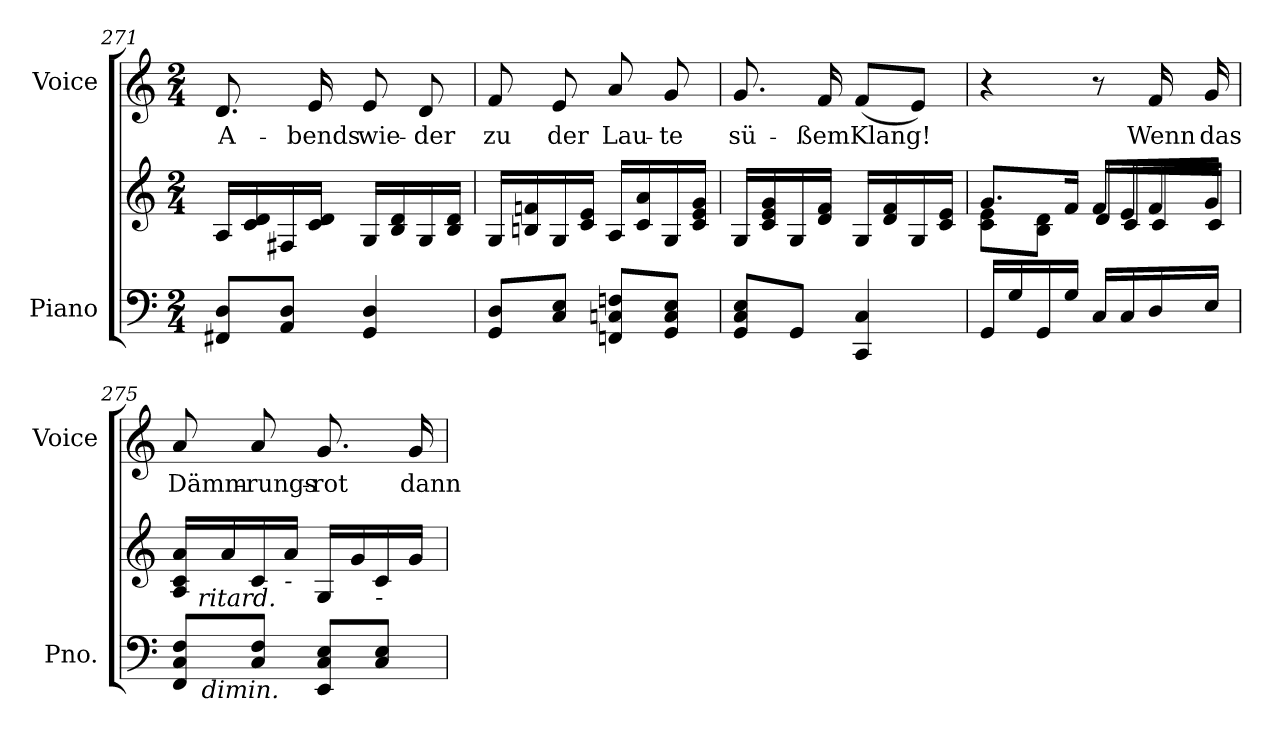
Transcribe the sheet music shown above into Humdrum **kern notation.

**kern	**kern	**kern	**text
*part2	*part2	*part1	*part1
*staff3	*staff2	*staff1	*staff1
*I"Piano	*	*I"Voice	*
*I'Pno.	*	*I'Voice	*
*clefF4	*clefG2	*clefG2	*
*k[]	*k[]	*k[]	*
*C:	*C:	*C:	*
*M2/4	*M2/4	*M2/4	*
=271	=271	=271	=271
!	!	!	!LO:LY:b:color=#000000
8FF#Xi/ 8DiL	16Ai/LL	8.di/	A-
.	16ci/ 16di	.	.
8AAi/ 8DiJ	16F#Xi/	.	.
!	!	!	!LO:LY:b:color=#000000
.	16ci/ 16diJJ	16ei/	-bends
!	!	!	!LO:LY:b:color=#000000
4GGi/ 4Di	16Gi/LL	8ei/	wie-
.	16Bi/ 16di	.	.
!	!	!	!LO:LY:b:color=#000000
.	16Gi/	8di/	-der
.	16Bi/ 16diJJ	.	.
=272	=272	=272	=272
!	!	!	!LO:LY:b:color=#000000
8GGi/ 8DiL	16Gi/LL	8fi/	zu
.	16Bni/ 16fni	.	.
!	!	!	!LO:LY:b:color=#000000
8Ci/ 8EiJ	16Gi/	8ei/	der
.	16ci/ 16eiJJ	.	.
!	!	!	!LO:LY:b:color=#000000
8FFni/ 8Cni 8FniL	16Ai/LL	8ai/	Lau-
.	16ci/ 16ai	.	.
!	!	!	!LO:LY:b:color=#000000
8GGi/ 8Ci 8EiJ	16Gi/	8gi/	-te
.	16ci/ 16ei 16giJJ	.	.
=273	=273	=273	=273
!	!	!	!LO:LY:b:color=#000000
8GGi/ 8Ci 8EiL	16Gi/LL	8.gi/	sü-
.	16ci/ 16ei 16gi	.	.
8GGi/J	16Gi/	.	.
!	!	!	!LO:LY:b:color=#000000
.	16di/ 16fiJJ	16fi/	-ßem
!	!	!	!LO:LY:b:color=#000000
4CCi/ 4Ci	16Gi/LL	(8fi/L	Klang!
.	16di/ 16fi	.	.
.	16Gi/	8ei/J)	.
.	16ci/ 16eiJJ	.	.
=274	=274	=274	=274
*	*^	*	*
16GGi/LL	8.gi/L	8ci\ 8eiL	4r	.
16Gi/	.	.	.	.
16GGi/	.	8Bi\ 8diJ	.	.
16Gi/JJ	16fi/Jk	.	.	.
16Ci/LL	16fi/LL	16di/LL	8r	.
16Ci/	16ei/	16ci/	.	.
!	!	!	!	!LO:LY:b:color=#000000
16Di/	16fi/	16ci/	16fi/	Wenn
!	!	!	!	!LO:LY:b:color=#000000
16Ei/JJ	16gi/JJ	16ci/JJ	16gi/	das
!!LO:LB:g=z
=275	=275	=275	=275	=275
!	!	!	!	!LO:LY:b:color=#000000
*^	*	*	*	*
8FFi/ 8Ci 8FiL	64...ryy	16Ai/ 16ci 16aiLL	64ryy	8ai/	Dämm-
.	.	.	128ryy	.	.
.	.	.	512.ryy	.	.
!	!	!	!LO:TX:b:i:t=ritard.	!	!
.	.	.	4ryy	.	.
!	!LO:TX:b:i:t=dimin.	!	!	!	!
.	4ryy	.	.	.	.
.	.	16ai/	.	.	.
!	!	!	!	!	!LO:LY:b:color=#000000
8Ci/ 8FiJ	.	16ci/	.	8ai/	-rungs-
!	!	!LO:TX:b:i:t=-	!	!	!
.	.	16ai/JJ	.	.	.
!	!	!	!	!	!LO:LY:b:color=#000000
8EEi/ 8Ci 8EiL	.	16Gi/LL	.	8.gi/	-rot
.	.	.	8ryy	.	.
.	8ryy	.	.	.	.
.	.	16gi/	.	.	.
!	!	!LO:TX:b:i:t=-	!	!	!
8Ci/ 8EiJ	.	16ci/	.	.	.
.	.	.	16ryy	.	.
.	16ryy	.	.	.	.
!	!	!	!	!	!LO:LY:b:color=#000000
.	.	16gi/JJ	.	16gi/	dann
.	.	.	32ryy	.	.
.	32ryy	.	.	.	.
.	.	.	256ryy	.	.
.	512ryy	.	.	.	.
.	.	.	1024ryy	.	.
*v	*v	*	*	*	*
*	*v	*v	*	*
=	=	=	=
*-	*-	*-	*-
